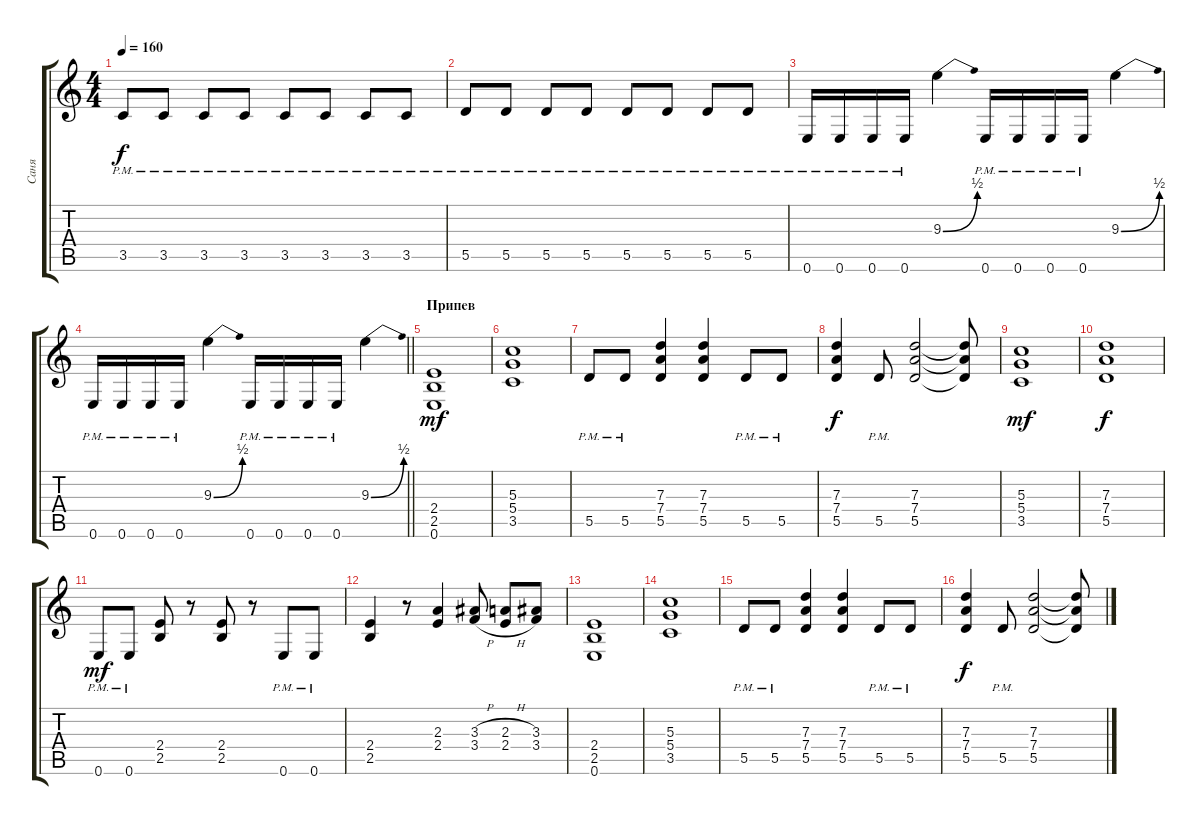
\track ("Саня" "Саня") {instrument distortionguitar}
\staff {score tabs}
\tuning (E4 B3 G3 D3 A2 E2) {hide}
\ts (4 4)
\tempo 160
\clef g2
\ks c
3.5{pm}.8{dy f} 3.5{pm}.8 3.5{pm}.8 3.5{pm}.8 3.5{pm}.8 3.5{pm}.8 3.5{pm}.8 3.5{pm}.8 |
5.5{pm}.8 5.5{pm}.8 5.5{pm}.8 5.5{pm}.8 5.5{pm}.8 5.5{pm}.8 5.5{pm}.8 5.5{pm}.8 |
0.6{pm}.16 0.6{pm}.16 0.6{pm}.16 0.6{pm}.16 9.3{be (bend 0 0 60 2)}.4 0.6{pm}.16 0.6{pm}.16 0.6{pm}.16 0.6{pm}.16 9.3{be (bend 0 0 60 2)}.4 |
\barLineRight lightlight
0.6{pm}.16 0.6{pm}.16 0.6{pm}.16 0.6{pm}.16 9.3{be (bend 0 0 60 2)}.4 0.6{pm}.16 0.6{pm}.16 0.6{pm}.16 0.6{pm}.16 9.3{be (bend 0 0 60 2)}.4 |
\section ("" "Припев")
(2.4 2.5 0.6).1{dy mf} |
(5.3 5.4 3.5).1 |
5.5{pm}.8 5.5{pm}.8 (7.3 7.4 5.5).4 (7.3 7.4 5.5).4 5.5{pm}.8 5.5{pm}.8 |
(7.3 7.4 5.5).4{dy f} 5.5{pm}.8 (7.3 7.4 5.5).2 (7.3{t} 7.4{t} 5.5{t}).8 |
(5.3 5.4 3.5).1{dy mf} |
(7.3 7.4 5.5).1{dy f} |
0.6{pm}.8{dy mf} 0.6{pm}.8 (2.4 2.5).8 r.8 (2.4 2.5).8 r.8 0.6{pm}.8 0.6{pm}.8 |
(2.4 2.5).4 r.8 (2.3 2.4).4 (3.3{h} 3.4{h}).8 (2.3{h} 2.4{h}).8 (3.3 3.4).8 |
(2.4 2.5 0.6).1 |
(5.3 5.4 3.5).1 |
5.5{pm}.8 5.5{pm}.8 (7.3 7.4 5.5).4 (7.3 7.4 5.5).4 5.5{pm}.8 5.5{pm}.8 |
(7.3 7.4 5.5).4{dy f} 5.5{pm}.8 (7.3 7.4 5.5).2 (7.3{t} 7.4{t} 5.5{t}).8
